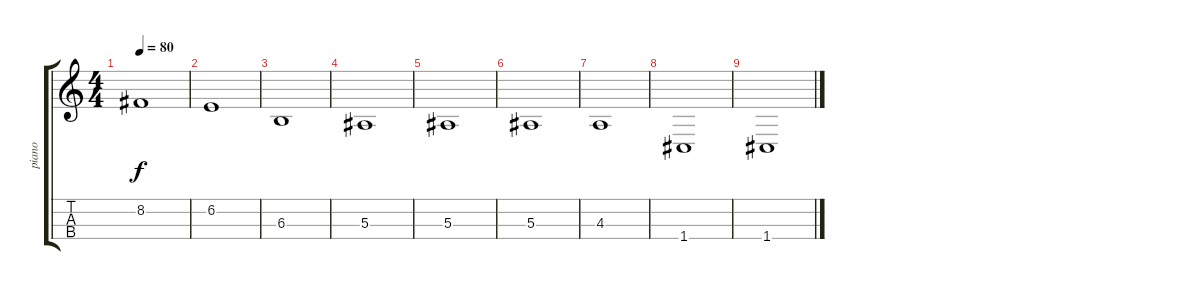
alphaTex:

\track ("piano" "piano") {instrument acousticgrandpiano}
\staff {score tabs}
\tuning (Eb4 Bb3 F3 C3) {hide}
\ts (4 4)
\tempo 80
\clef g2
\ks c
8.2.1{dy f} |
6.2.1 |
6.3.1 |
5.3.1 |
5.3.1 |
5.3.1 |
4.3.1 |
1.4.1 |
1.4.1
